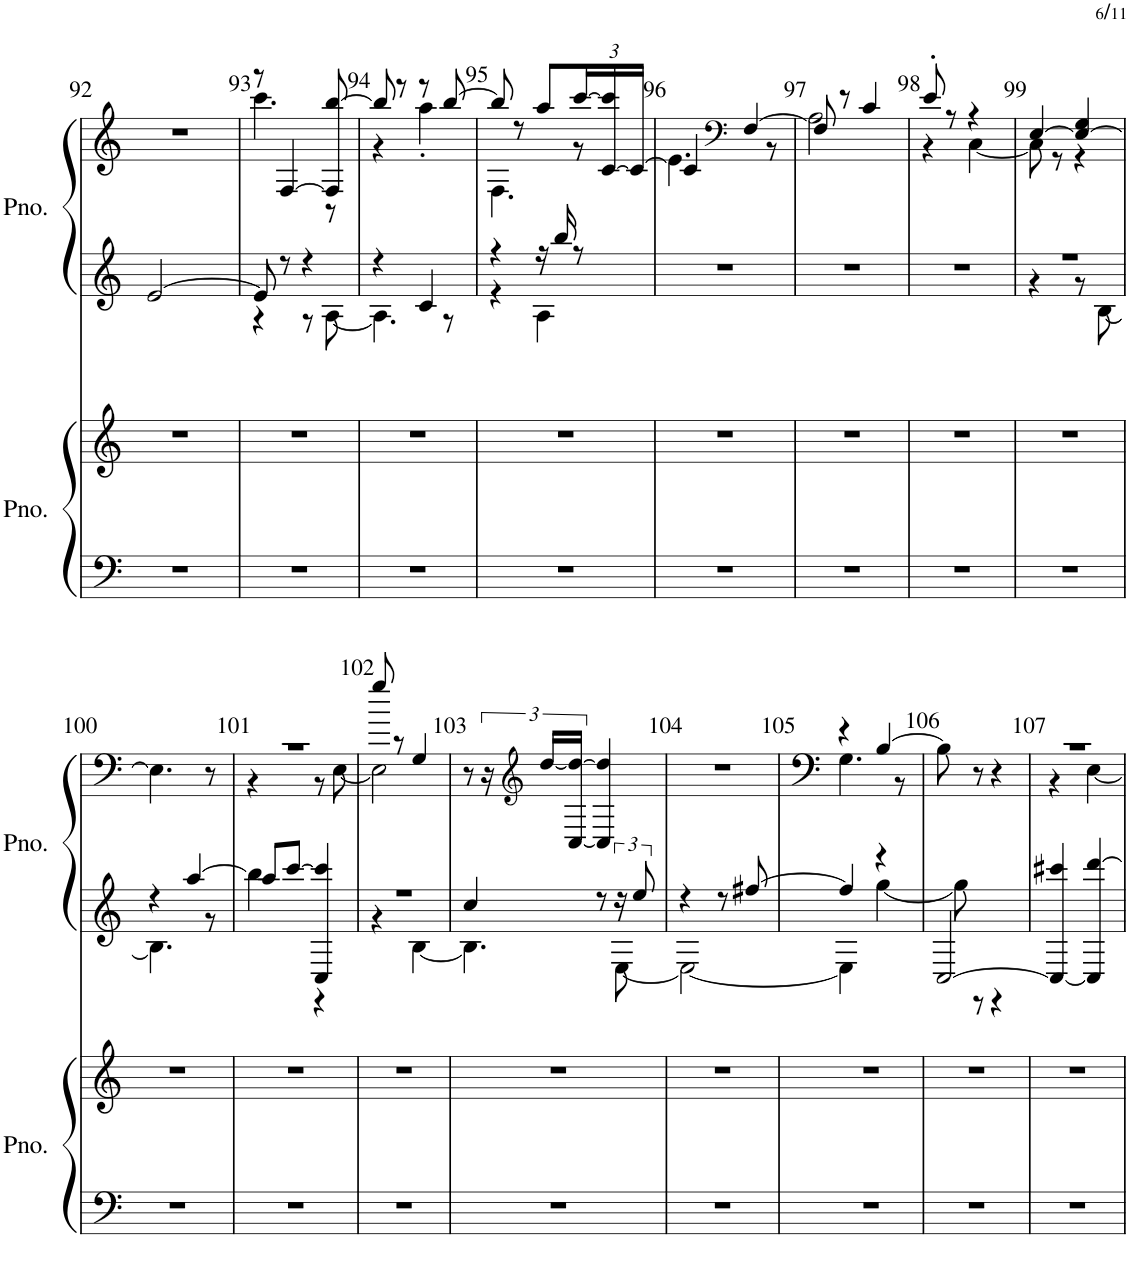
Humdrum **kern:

**kern	**kern	**kern	**kern
*part2	*part2	*part1	*part1
*staff4	*staff3	*staff2	*staff1
*I"ピアノ	*	*I"ピアノ	*
!!LO:PB:g=z
*clefF4	*clefG2	*clefF4	*clefG2
*k[]	*k[]	*k[]	*k[]
*M4/8	*M4/8	*M4/8	*M4/8
=92	=92	=92	=92
2r	2r	[2e/	2r
=93	=93	=93	=93
*	*	*^	*^
2r	2r	8e/]	4r	8r	4.ccc\
.	.	8r	.	[4F/	.
.	.	4r	8r	.	.
.	.	.	[8A\	8F/] [8bb/	8r
=94	=94	=94	=94	=94	=94
2r	2r	4r	4.A\]	8bb/]	4r
.	.	.	.	8r	.
.	.	4c/	.	8r	4aa'\
.	.	.	8r	[8bb/	.
=95	=95	=95	=95	=95	=95
2r	2r	4r	4r	8bb/]	4.F\
.	.	.	.	8r	.
.	.	16r	4A\	8aa/L	.
.	.	16bb/	.	.	.
*	*	*	*	*Xbrackettup	*
.	.	8r	.	[24ccc/L	8r
.	.	.	.	[24c/ 24ccc/]	.
.	.	.	.	24c/JJ_	.
*	*	*v	*v	*	*
=96	=96	=96	=96	=96
2r	2r	2r	4c/]	4.e\
*	*	*	*clefF4	*
.	.	.	[4F/	.
.	.	.	.	8r
=97	=97	=97	=97	=97
2r	2r	2r	8F/]	2A\
.	.	.	8r	.
.	.	.	4c/	.
=98	=98	=98	=98	=98
2r	2r	2r	8e'/	4r
.	.	.	8r	.
.	.	.	4r	[4C\
=99	=99	=99	=99	=99
*	*	*^	*	*
2r	2r	2r	4r	[4E/	8C\]
.	.	.	.	.	8r
.	.	.	8r	4E/_ 4G/	4r
.	.	.	[8B\	.	.
*	*	*	*	*v	*v
!!LO:LB:g=z
=100	=100	=100	=100	=100
2r	2r	4r	4.B\]	4.E\]
.	.	[4aa/	.	.
.	.	.	8r	8r
=101	=101	=101	=101	=101
*	*	*	*	*^
2r	2r	8aa/L]	4bb\	2r	4r
.	.	[8ccc/J	.	.	.
.	.	4C/ 4ccc/]	4r	.	8r
.	.	.	.	.	[8E\
=102	=102	=102	=102	=102	=102
2r	2r	2r	4r	8gg/	2E\]
.	.	.	.	8r	.
.	.	.	[4B\	4G/	.
*	*	*	*	*v	*v
=103	=103	=103	=103	=103
2r	2r	4cc/	4.B\]	8r
*	*	*	*	*brackettup
.	.	.	.	24r
*	*	*	*	*clefG2
.	.	.	.	[24dd/LL
.	.	.	.	[24C/ 24dd/_JJ
.	.	8r	.	4C/] 4dd/]
.	.	24r	[8E\	.
.	.	12ee/	.	.
=104	=104	=104	=104	=104
2r	2r	4r	2E\_	2r
.	.	8r	.	.
.	.	[8ff#X/	.	.
=105	=105	=105	=105	=105
*	*	*	*	*^
2r	2r	4ff#/]	4E\]	4r	4.G\
.	.	4r	[4gg\	[4B/	.
.	.	.	.	.	8r
*	*	*	*	*v	*v
=106	=106	=106	=106	=106
2r	2r	[2C/	8gg\]	8B\]
.	.	.	8r	8r
.	.	.	4r	4r
*	*	*v	*v	*
=107	=107	=107	=107
*	*	*	*^
2r	2r	4C/_ 4ccc#X/	2r	4r
.	.	4C/] [4ddd/	.	[4E\
*	*	*	*v	*v
=	=	=	=
*-	*-	*-	*-
